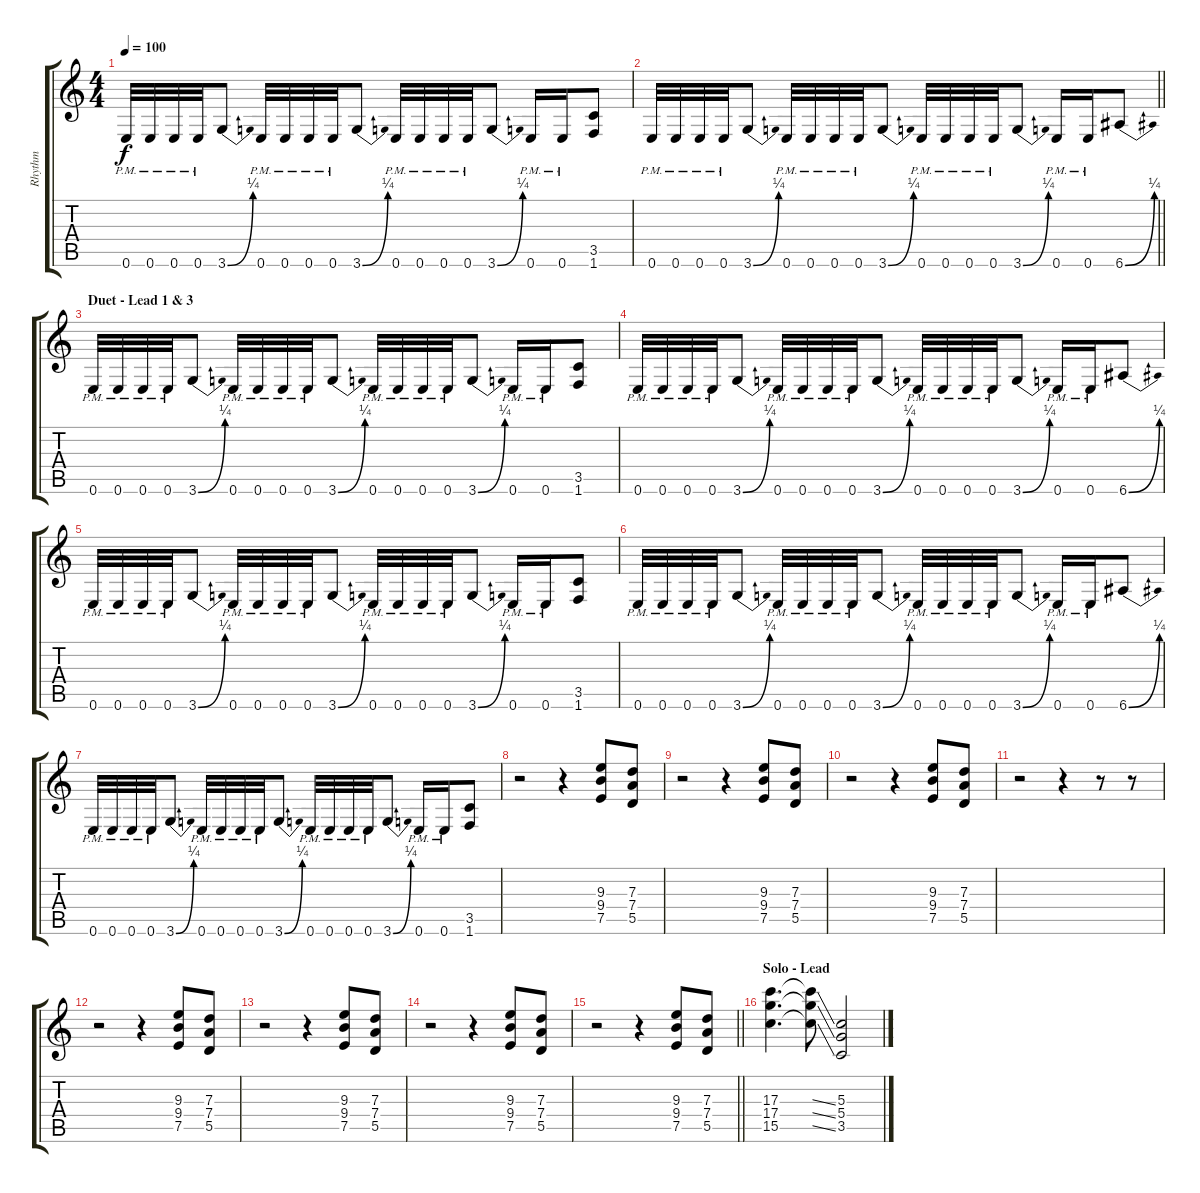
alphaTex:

\track ("Rhythm" "Rhythm") {instrument overdrivenguitar}
\staff {score tabs}
\tuning (E4 B3 G3 D3 A2 E2) {hide}
\ts (4 4)
\tempo 100
\clef g2
\ks c
0.6{pm}.32{dy f} 0.6{pm}.32 0.6{pm}.32 0.6{pm}.32 3.6{be (bend 0 0 60 1)}.8 0.6{pm}.32 0.6{pm}.32 0.6{pm}.32 0.6{pm}.32 3.6{be (bend 0 0 60 1)}.8 0.6{pm}.32 0.6{pm}.32 0.6{pm}.32 0.6{pm}.32 3.6{be (bend 0 0 60 1)}.8 0.6{pm}.16 0.6{pm}.16 (3.5 1.6).8 |
\barLineRight lightlight
0.6{pm}.32 0.6{pm}.32 0.6{pm}.32 0.6{pm}.32 3.6{be (bend 0 0 60 1)}.8 0.6{pm}.32 0.6{pm}.32 0.6{pm}.32 0.6{pm}.32 3.6{be (bend 0 0 60 1)}.8 0.6{pm}.32 0.6{pm}.32 0.6{pm}.32 0.6{pm}.32 3.6{be (bend 0 0 60 1)}.8 0.6{pm}.16 0.6{pm}.16 6.6{be (bend 0 0 60 1)}.8 |
\section ("" "Duet - Lead 1 & 3")
0.6{pm}.32 0.6{pm}.32 0.6{pm}.32 0.6{pm}.32 3.6{be (bend 0 0 60 1)}.8 0.6{pm}.32 0.6{pm}.32 0.6{pm}.32 0.6{pm}.32 3.6{be (bend 0 0 60 1)}.8 0.6{pm}.32 0.6{pm}.32 0.6{pm}.32 0.6{pm}.32 3.6{be (bend 0 0 60 1)}.8 0.6{pm}.16 0.6{pm}.16 (3.5 1.6).8 |
0.6{pm}.32 0.6{pm}.32 0.6{pm}.32 0.6{pm}.32 3.6{be (bend 0 0 60 1)}.8 0.6{pm}.32 0.6{pm}.32 0.6{pm}.32 0.6{pm}.32 3.6{be (bend 0 0 60 1)}.8 0.6{pm}.32 0.6{pm}.32 0.6{pm}.32 0.6{pm}.32 3.6{be (bend 0 0 60 1)}.8 0.6{pm}.16 0.6{pm}.16 6.6{be (bend 0 0 60 1)}.8 |
0.6{pm}.32 0.6{pm}.32 0.6{pm}.32 0.6{pm}.32 3.6{be (bend 0 0 60 1)}.8 0.6{pm}.32 0.6{pm}.32 0.6{pm}.32 0.6{pm}.32 3.6{be (bend 0 0 60 1)}.8 0.6{pm}.32 0.6{pm}.32 0.6{pm}.32 0.6{pm}.32 3.6{be (bend 0 0 60 1)}.8 0.6{pm}.16 0.6{pm}.16 (3.5 1.6).8 |
0.6{pm}.32 0.6{pm}.32 0.6{pm}.32 0.6{pm}.32 3.6{be (bend 0 0 60 1)}.8 0.6{pm}.32 0.6{pm}.32 0.6{pm}.32 0.6{pm}.32 3.6{be (bend 0 0 60 1)}.8 0.6{pm}.32 0.6{pm}.32 0.6{pm}.32 0.6{pm}.32 3.6{be (bend 0 0 60 1)}.8 0.6{pm}.16 0.6{pm}.16 6.6{be (bend 0 0 60 1)}.8 |
0.6{pm}.32 0.6{pm}.32 0.6{pm}.32 0.6{pm}.32 3.6{be (bend 0 0 60 1)}.8 0.6{pm}.32 0.6{pm}.32 0.6{pm}.32 0.6{pm}.32 3.6{be (bend 0 0 60 1)}.8 0.6{pm}.32 0.6{pm}.32 0.6{pm}.32 0.6{pm}.32 3.6{be (bend 0 0 60 1)}.8 0.6{pm}.16 0.6{pm}.16 (3.5 1.6).8 |
r.2 r.4 (9.3 9.4 7.5).8 (7.3 7.4 5.5).8 |
r.2 r.4 (9.3 9.4 7.5).8 (7.3 7.4 5.5).8 |
r.2 r.4 (9.3 9.4 7.5).8 (7.3 7.4 5.5).8 |
r.2 r.4 r.8 r.8 |
r.2 r.4 (9.3 9.4 7.5).8 (7.3 7.4 5.5).8 |
r.2 r.4 (9.3 9.4 7.5).8 (7.3 7.4 5.5).8 |
r.2 r.4 (9.3 9.4 7.5).8 (7.3 7.4 5.5).8 |
\barLineRight lightlight
r.2 r.4 (9.3 9.4 7.5).8 (7.3 7.4 5.5).8 |
\section ("" "Solo - Lead")
(17.3 17.4 15.5).4{d} (17.3{ss t} 17.4{ss t} 15.5{ss t}).8 (5.3 5.4 3.5).2
